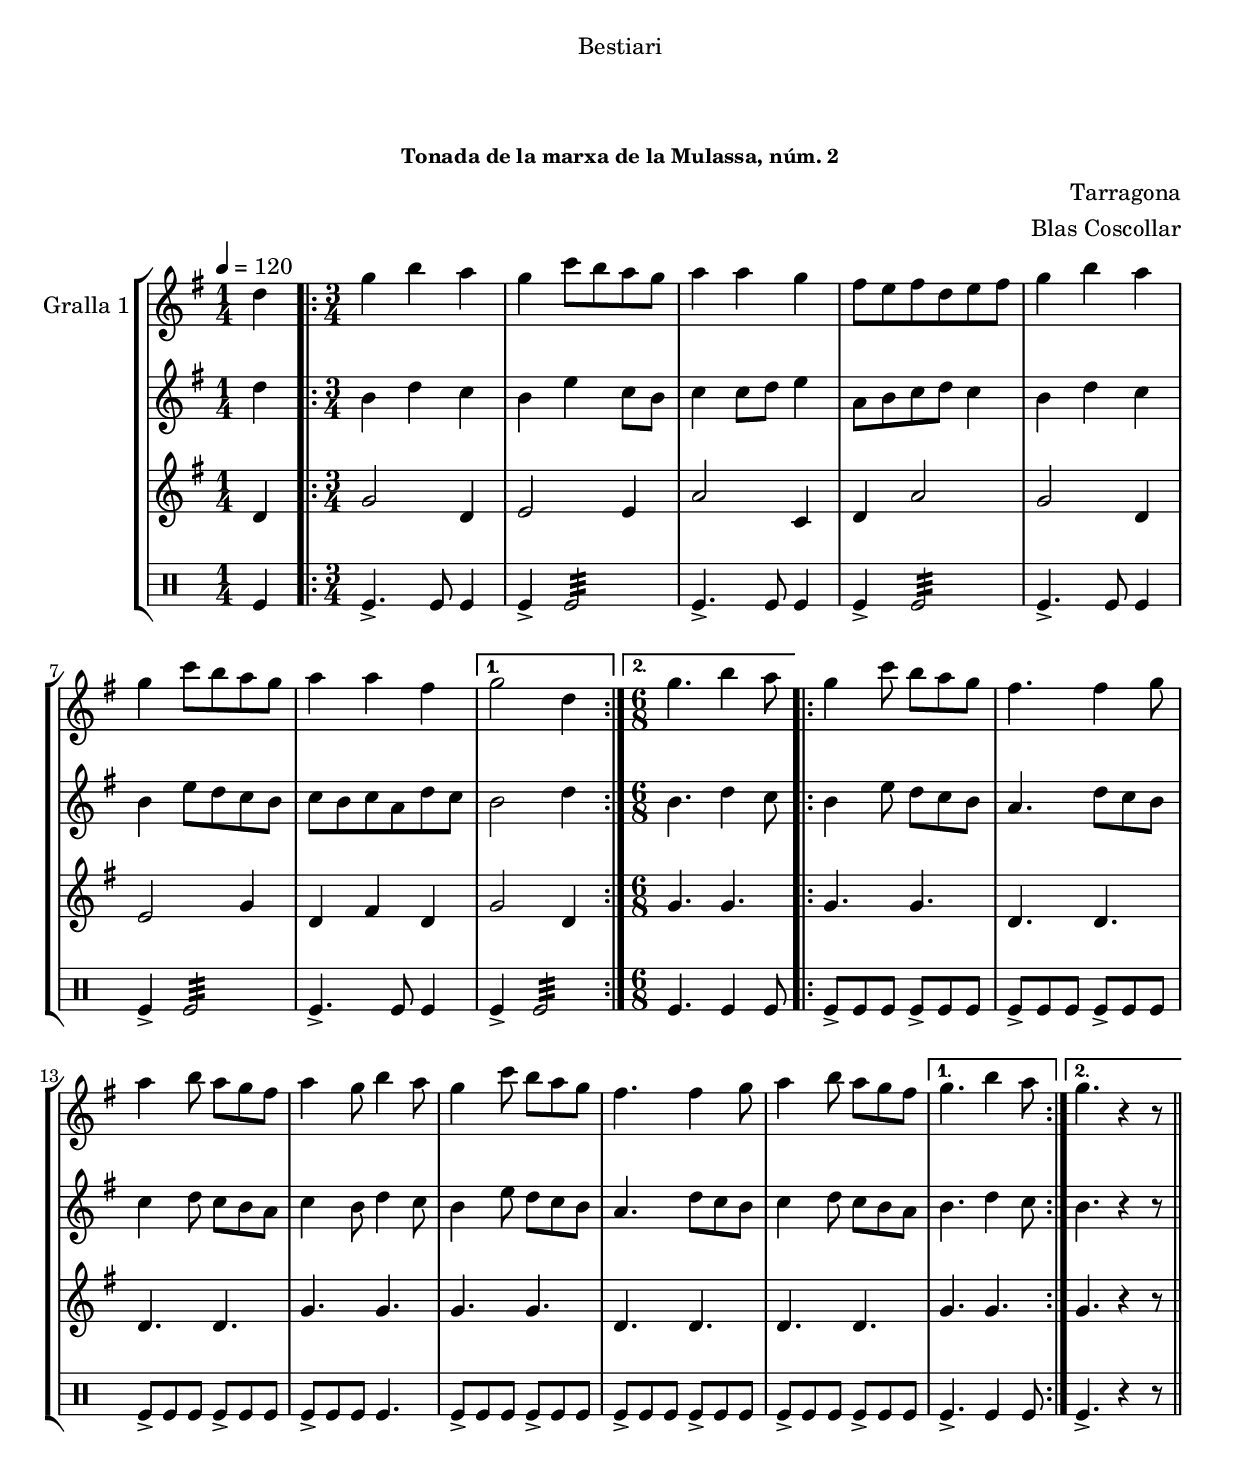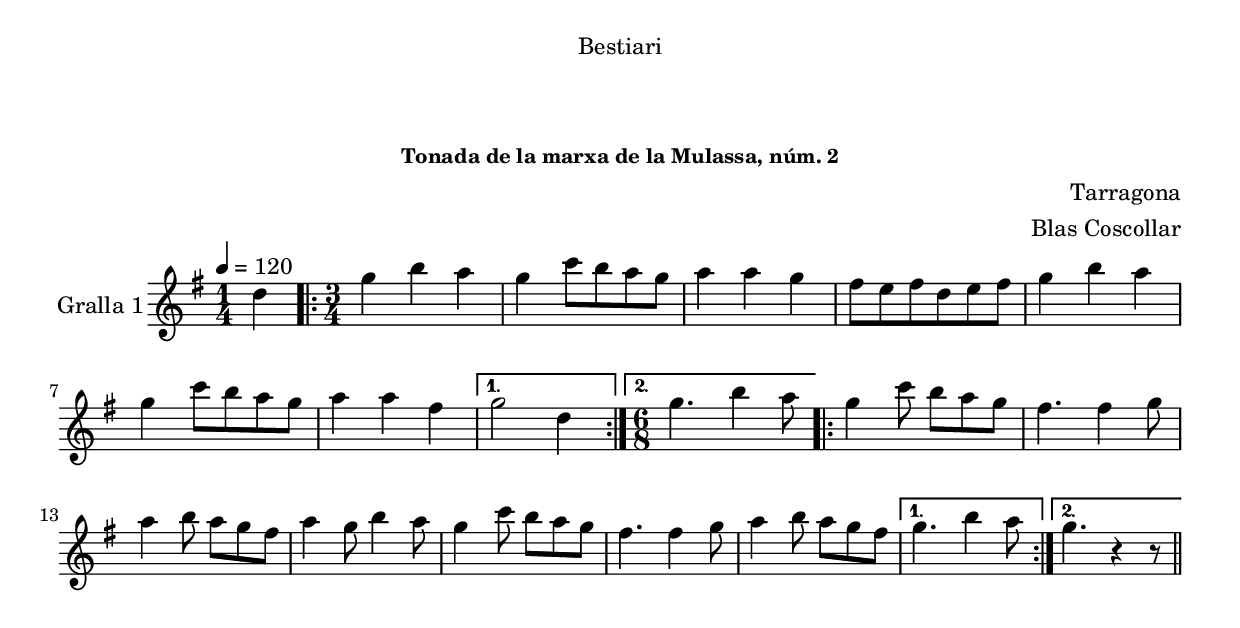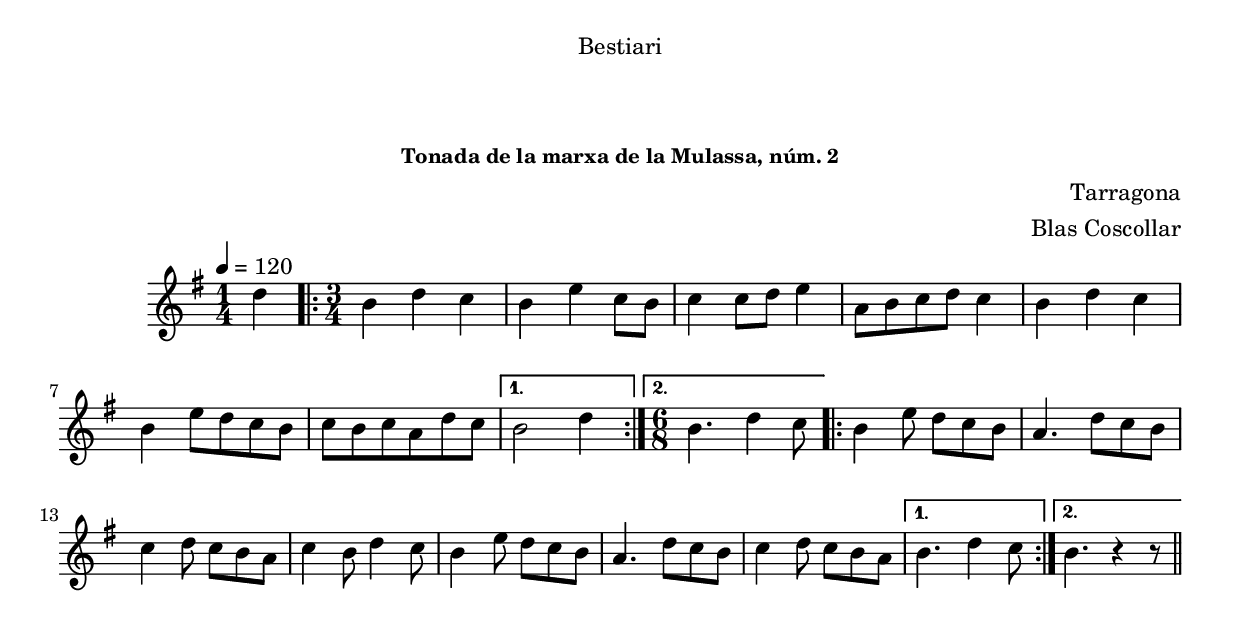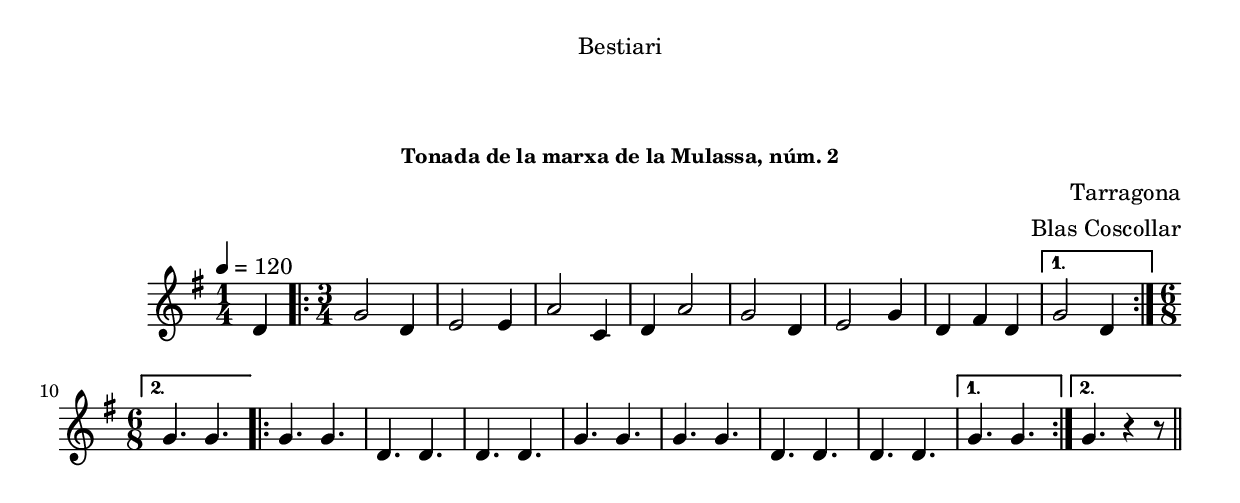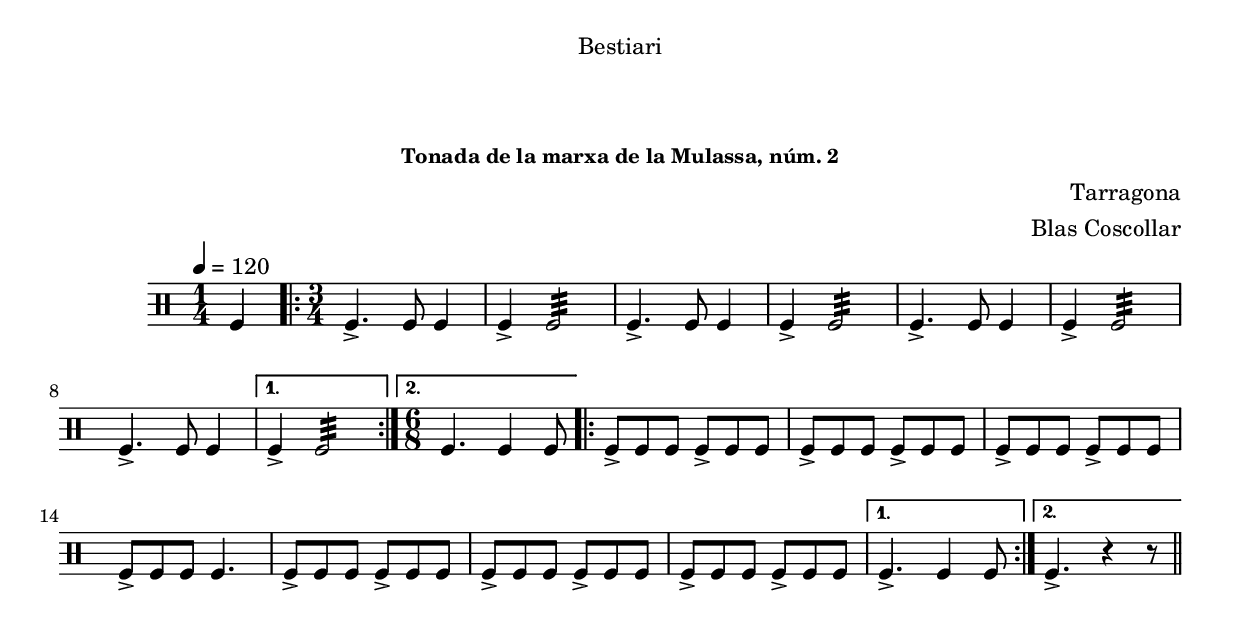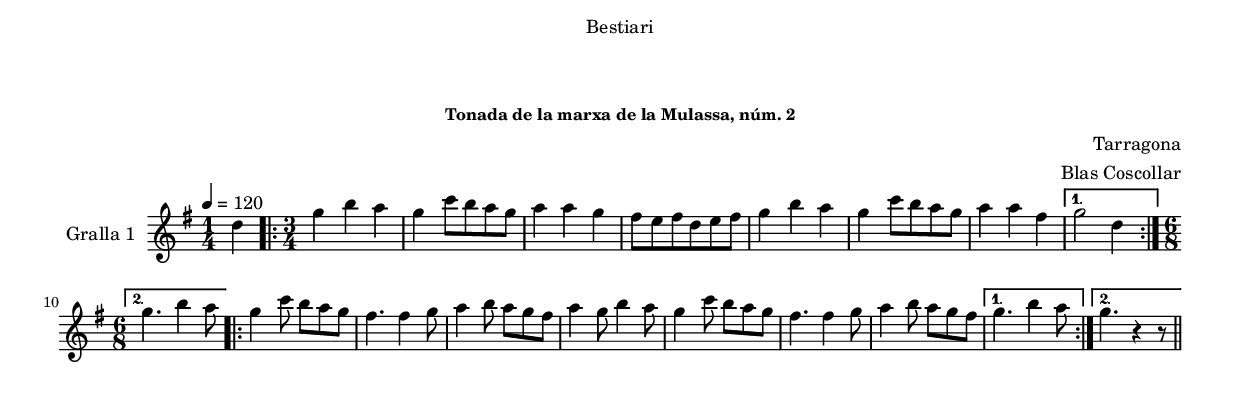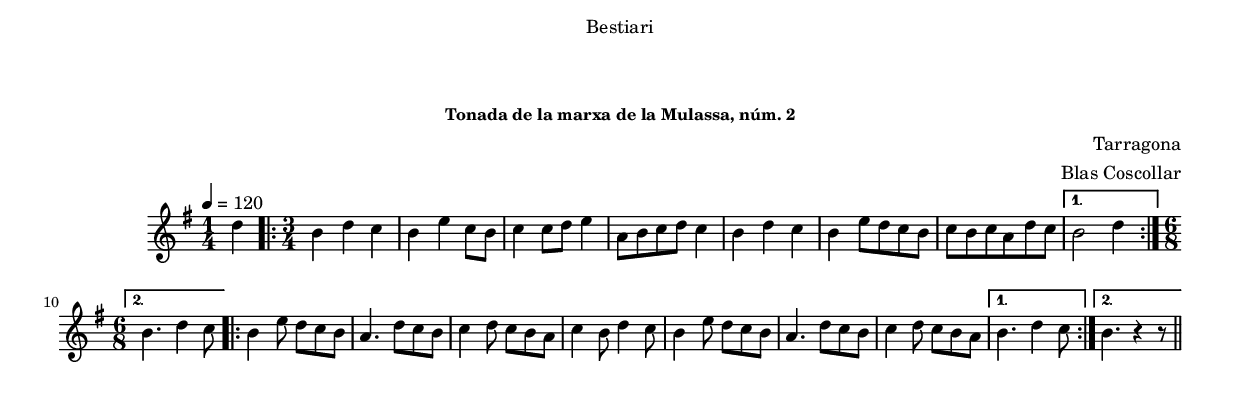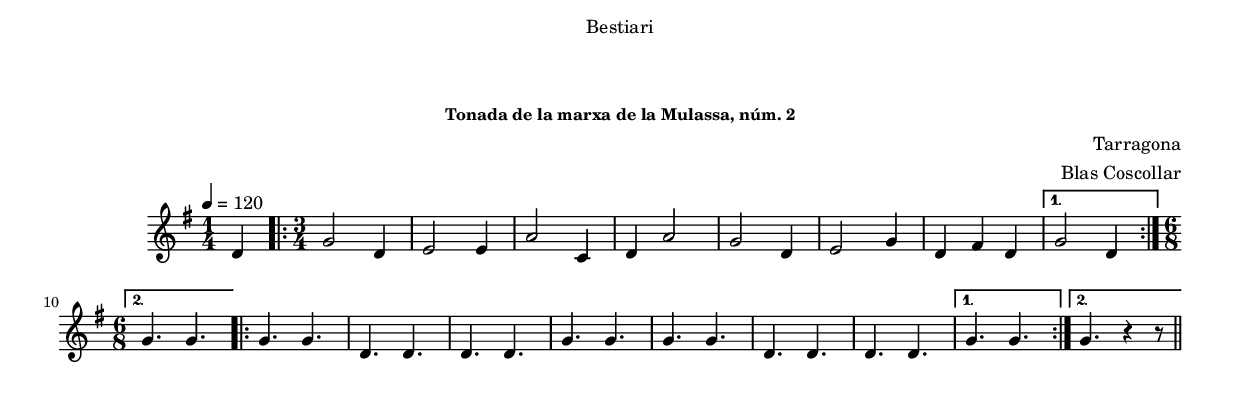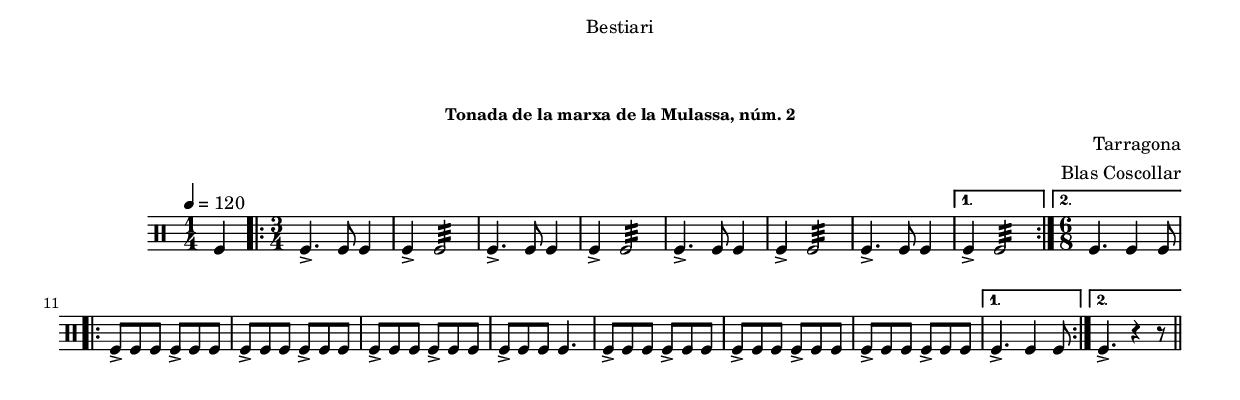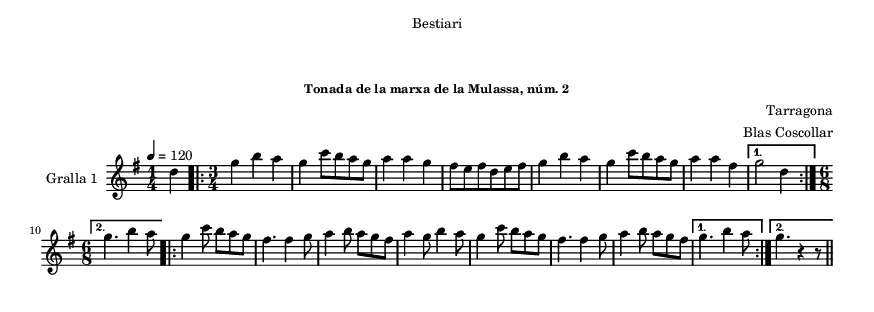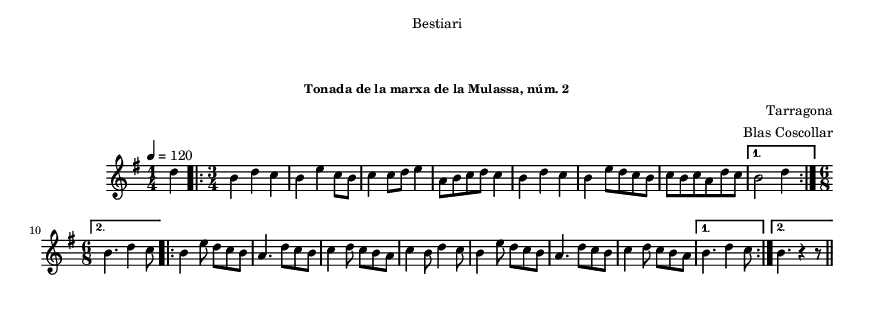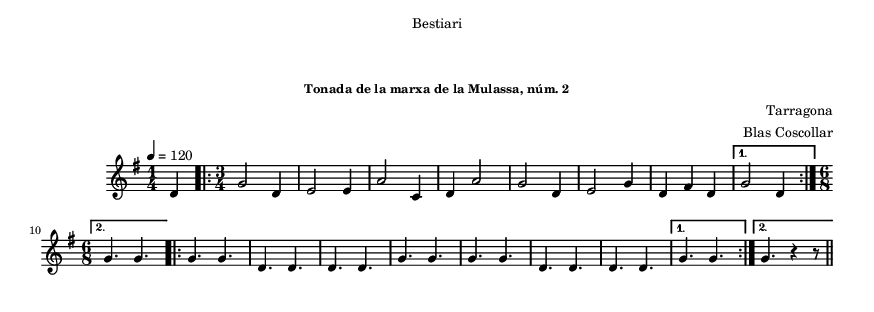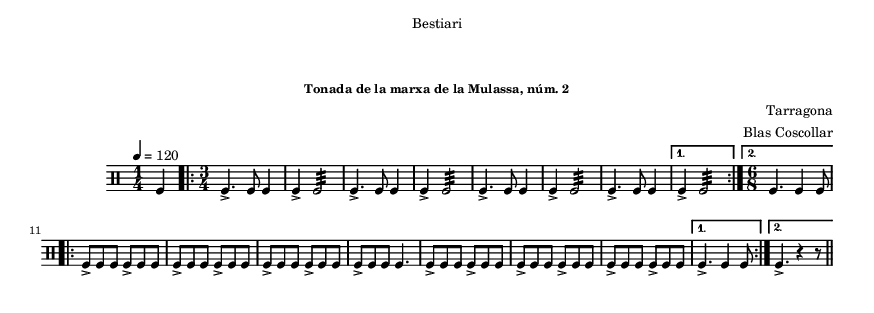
\version "2.16.0"

\header {
  dedication="Bestiari"
  title="              "
  subtitle="        "
  subsubtitle="Tonada de la marxa de la Mulassa, núm. 2"
  poet=""
  meter=""
  piece=""
  composer="Tarragona"
  arranger="Blas Coscollar"
  opus=""
  instrument=""
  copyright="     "
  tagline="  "
}

liniaroAa =
\relative d''
{
  \tempo 4=120
  \clef treble
  \key g \major
  \time 1/4
  d4  |
  \time 3/4   \repeat volta 2 { g4 b a  |
  g4 c8 b a g  |
  a4 a g  |
  %05
  fis8 e fis d e fis  |
  g4 b a  |
  g4 c8 b a g  |
  a4 a fis }
  \alternative { { g2 d4 }
  %10
  { \time 6/8 g4. b4 a8 } }
  \repeat volta 2 { g4 c8 b a g  |
  fis4. fis4 g8  |
  a4 b8 a g fis  |
  a4 g8 b4 a8  |
  %15
  g4 c8 b a g  |
  fis4. fis4 g8  |
  a4 b8 a g fis }
  \alternative { { g4. b4 a8 }
  { g4. r4 r8 } } \bar "||" % kompletite
}

liniaroAb =
\relative d''
{
  \tempo 4=120
  \clef treble
  \key g \major
  \time 1/4
  d4  |
  \time 3/4   \repeat volta 2 { b4 d c  |
  b4 e c8 b  |
  c4 c8 d e4  |
  %05
  a,8 b c d c4  |
  b4 d c  |
  b4 e8 d c b  |
  c8 b c a d c }
  \alternative { { b2 d4 }
  %10
  { \time 6/8 b4. d4 c8 } }
  \repeat volta 2 { b4 e8 d c b  |
  a4. d8 c b  |
  c4 d8 c b a  |
  c4 b8 d4 c8  |
  %15
  b4 e8 d c b  |
  a4. d8 c b  |
  c4 d8 c b a }
  \alternative { { b4. d4 c8 }
  { b4. r4 r8 } } \bar "||" % kompletite
}

liniaroAc =
\relative d'
{
  \tempo 4=120
  \clef treble
  \key g \major
  \time 1/4
  d4  |
  \time 3/4   \repeat volta 2 { g2 d4  |
  e2 e4  |
  a2 c,4  |
  %05
  d4 a'2  |
  g2 d4  |
  e2 g4  |
  d4 fis d }
  \alternative { { g2 d4 }
  %10
  { \time 6/8 g4. g } }
  \repeat volta 2 { g4. g  |
  d4. d  |
  d4. d  |
  g4. g  |
  %15
  g4. g  |
  d4. d  |
  d4. d }
  \alternative { { g4. g }
  { g4. r4 r8 } } \bar "||" % kompletite
}

liniaroAd =
\drummode
{
  \tempo 4=120
  \time 1/4
  tomfl4  |
  \time 3/4   \repeat volta 2 { tomfl4.-> tomfl8 tomfl4  |
  tomfl4-> tomfl2:32  |
  tomfl4.-> tomfl8 tomfl4  |
  %05
  tomfl4-> tomfl2:32  |
  tomfl4.-> tomfl8 tomfl4  |
  tomfl4-> tomfl2:32  |
  tomfl4.-> tomfl8 tomfl4 }
  \alternative { { tomfl4-> tomfl2:32 }
  %10
  { \time 6/8 tomfl4. tomfl4 tomfl8 } }
  \repeat volta 2 { tomfl8-> tomfl tomfl tomfl-> tomfl tomfl  |
  tomfl8-> tomfl tomfl tomfl-> tomfl tomfl  |
  tomfl8-> tomfl tomfl tomfl-> tomfl tomfl  |
  tomfl8-> tomfl tomfl tomfl4.  |
  %15
  tomfl8-> tomfl tomfl tomfl-> tomfl tomfl  |
  tomfl8-> tomfl tomfl tomfl-> tomfl tomfl  |
  tomfl8-> tomfl tomfl tomfl-> tomfl tomfl }
  \alternative { { tomfl4.-> tomfl4 tomfl8 }
  { tomfl4.-> r4 r8 } } \bar "||" % kompletite
}

\book {

\paper {
  print-page-number = false
  #(set-paper-size "a4")
  #(layout-set-staff-size 20)
}

\bookpart {
  \score {
    \new StaffGroup {
      \override Score.RehearsalMark #'self-alignment-X = #LEFT
      <<
        \new Staff \with {instrumentName = #"Gralla 1" } \liniaroAa
        \new Staff \with {instrumentName = #"" } \liniaroAb
        \new Staff \with {instrumentName = #"" } \liniaroAc
        \new DrumStaff \with {instrumentName = #"" } \liniaroAd
      >>
    }
    \layout {}
  }\score { \unfoldRepeats
    \new StaffGroup {
      \override Score.RehearsalMark #'self-alignment-X = #LEFT
      <<
        \new Staff \with {instrumentName = #"Gralla 1" } \liniaroAa
        \new Staff \with {instrumentName = #"" } \liniaroAb
        \new Staff \with {instrumentName = #"" } \liniaroAc
        \new DrumStaff \with {instrumentName = #"" } \liniaroAd
      >>
    }
    \midi {}
  }
}

\bookpart {
  \header {}
  \score {
    \new StaffGroup {
      \override Score.RehearsalMark #'self-alignment-X = #LEFT
      <<
        \new Staff \with {instrumentName = #"Gralla 1" } \liniaroAa
      >>
    }
    \layout {}
  }\score { \unfoldRepeats
    \new StaffGroup {
      \override Score.RehearsalMark #'self-alignment-X = #LEFT
      <<
        \new Staff \with {instrumentName = #"Gralla 1" } \liniaroAa
      >>
    }
    \midi {}
  }
}

\bookpart {
  \header {}
  \score {
    \new StaffGroup {
      \override Score.RehearsalMark #'self-alignment-X = #LEFT
      <<
        \new Staff \with {instrumentName = #"" } \liniaroAb
      >>
    }
    \layout {}
  }\score { \unfoldRepeats
    \new StaffGroup {
      \override Score.RehearsalMark #'self-alignment-X = #LEFT
      <<
        \new Staff \with {instrumentName = #"" } \liniaroAb
      >>
    }
    \midi {}
  }
}

\bookpart {
  \header {}
  \score {
    \new StaffGroup {
      \override Score.RehearsalMark #'self-alignment-X = #LEFT
      <<
        \new Staff \with {instrumentName = #"" } \liniaroAc
      >>
    }
    \layout {}
  }\score { \unfoldRepeats
    \new StaffGroup {
      \override Score.RehearsalMark #'self-alignment-X = #LEFT
      <<
        \new Staff \with {instrumentName = #"" } \liniaroAc
      >>
    }
    \midi {}
  }
}

\bookpart {
  \header {}
  \score {
    \new StaffGroup {
      \override Score.RehearsalMark #'self-alignment-X = #LEFT
      <<
        \new DrumStaff \with {instrumentName = #"" } \liniaroAd
      >>
    }
    \layout {}
  }\score { \unfoldRepeats
    \new StaffGroup {
      \override Score.RehearsalMark #'self-alignment-X = #LEFT
      <<
        \new DrumStaff \with {instrumentName = #"" } \liniaroAd
      >>
    }
    \midi {}
  }
}

}

\book {

\paper {
  print-page-number = false
  #(set-paper-size "a5landscape")
  #(layout-set-staff-size 16)
}

\bookpart {
  \header {}
  \score {
    \new StaffGroup {
      \override Score.RehearsalMark #'self-alignment-X = #LEFT
      <<
        \new Staff \with {instrumentName = #"Gralla 1" } \liniaroAa
      >>
    }
    \layout {}
  }
}

\bookpart {
  \header {}
  \score {
    \new StaffGroup {
      \override Score.RehearsalMark #'self-alignment-X = #LEFT
      <<
        \new Staff \with {instrumentName = #"" } \liniaroAb
      >>
    }
    \layout {}
  }
}

\bookpart {
  \header {}
  \score {
    \new StaffGroup {
      \override Score.RehearsalMark #'self-alignment-X = #LEFT
      <<
        \new Staff \with {instrumentName = #"" } \liniaroAc
      >>
    }
    \layout {}
  }
}

\bookpart {
  \header {}
  \score {
    \new StaffGroup {
      \override Score.RehearsalMark #'self-alignment-X = #LEFT
      <<
        \new DrumStaff \with {instrumentName = #"" } \liniaroAd
      >>
    }
    \layout {}
  }
}

}

\book {

\paper {
  print-page-number = false
  #(set-paper-size "a6landscape")
  #(layout-set-staff-size 12)
}

\bookpart {
  \header {}
  \score {
    \new StaffGroup {
      \override Score.RehearsalMark #'self-alignment-X = #LEFT
      <<
        \new Staff \with {instrumentName = #"Gralla 1" } \liniaroAa
      >>
    }
    \layout {}
  }
}

\bookpart {
  \header {}
  \score {
    \new StaffGroup {
      \override Score.RehearsalMark #'self-alignment-X = #LEFT
      <<
        \new Staff \with {instrumentName = #"" } \liniaroAb
      >>
    }
    \layout {}
  }
}

\bookpart {
  \header {}
  \score {
    \new StaffGroup {
      \override Score.RehearsalMark #'self-alignment-X = #LEFT
      <<
        \new Staff \with {instrumentName = #"" } \liniaroAc
      >>
    }
    \layout {}
  }
}

\bookpart {
  \header {}
  \score {
    \new StaffGroup {
      \override Score.RehearsalMark #'self-alignment-X = #LEFT
      <<
        \new DrumStaff \with {instrumentName = #"" } \liniaroAd
      >>
    }
    \layout {}
  }
}

}

